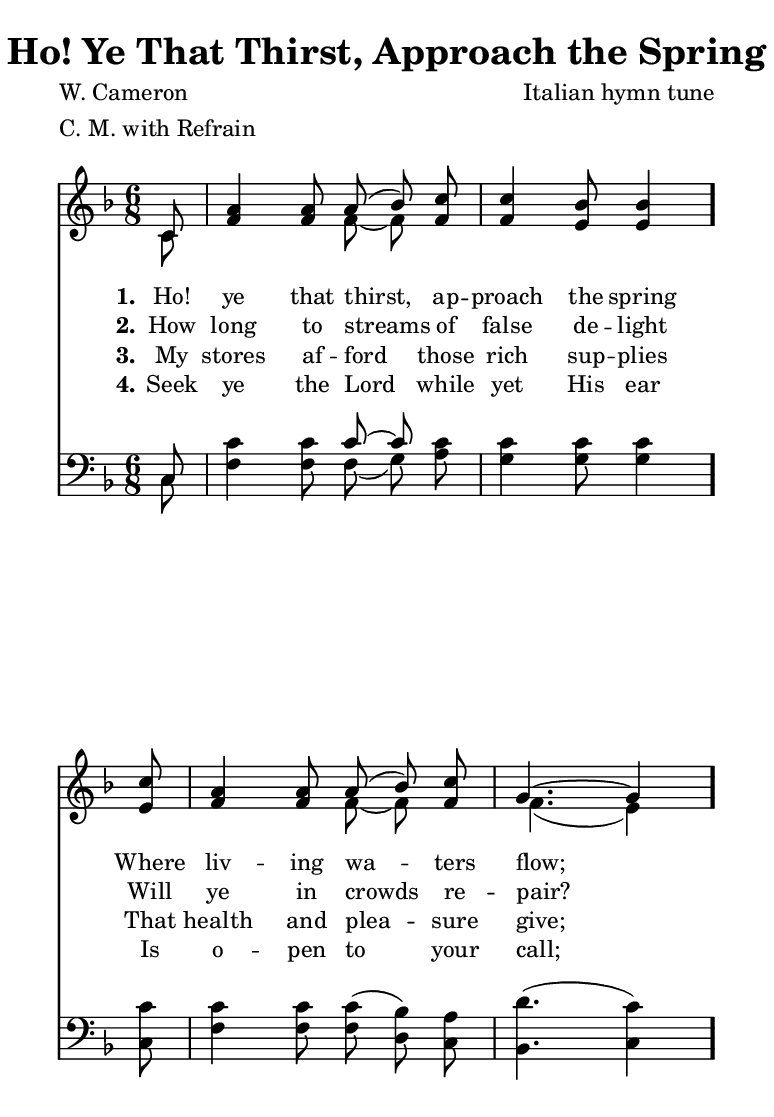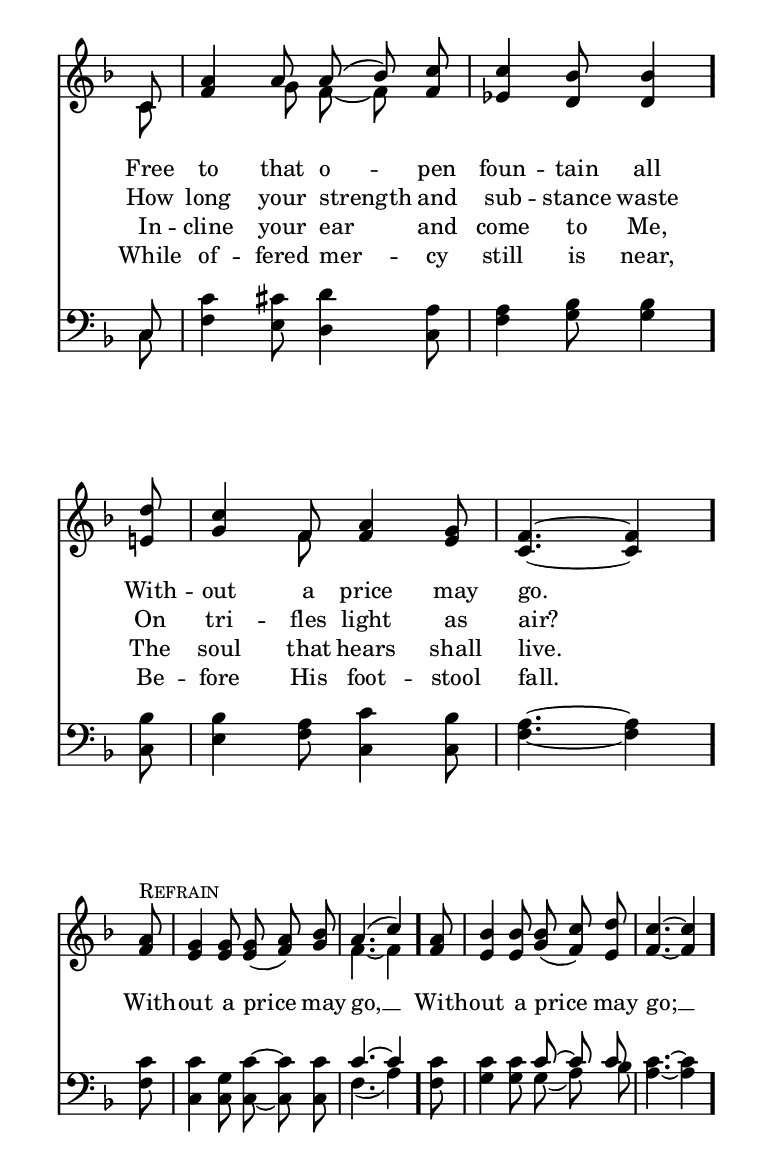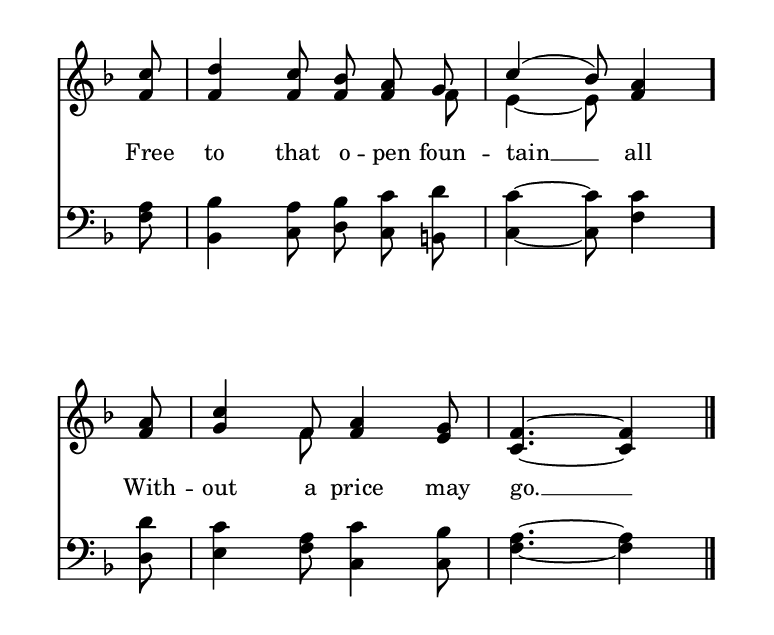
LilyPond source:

\include "common/global.ily"
\paper {
  \include "common/paper.ily"
  %ragged-bottom = ##t
  %ragged-last-bottom = ##t
  %systems-per-page = ##f
  %page-count = ##f
}

\header{
  hymnnumber = "93"
  title = "Ho! Ye That Thirst, Approach the Spring"
  tunename = "Torino"
  meter = "C. M. with Refrain"
  poet = "W. Cameron"
  composer = "Italian hymn tune" % TODO titlecase ?
  %copyright = ""
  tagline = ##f
}

% for fermata in MIDI
ta = { \tempo 4=80 }
tb = { \tempo 4=40 }

patternAA = { c8 | c4 c8 c8 c8 c8 | c4 c8 c4 }
patternAB = { c8 | c4 c8 c4    c8 | c4 c8 c4 }

patternBA = { c8 | c4 c8 c8 c8 c8 | c4.   c4 }
patternBB = { c8 | c4 c8 c4    c8 | c4.   c4 }
patternBC = { \patternAA }

global = {
  \include "common/overrides.ily"
  \override Staff.TimeSignature.style = #'numbered
  \time 6/8
  \override Score.MetronomeMark.transparent = ##t % hide all fermata changes too
  \ta
  \key f \major
  \partial 8
  \autoBeamOff
}

notesSoprano = {
\global
\relative c' {

  \changePitch \patternAA { c | a' a a( bes) c | c bes bes }
  \changePitch \patternBA { c | a a a( bes) c | g ~ g }
  \changePitch \patternAA { c, | a' a a( bes) c | c bes bes }
  \changePitch \patternBB { d | c f, a g | f ~ f }

  << s^\markup { \small \caps "Refrain" }
  \changePitch \patternBA { a | g g g( a) bes | a( c) } >>
  \changePitch \patternBA { a | bes bes bes( c) d | c ~ c }
  \changePitch \patternBC { c | d c bes a g | c( bes) a }
  \changePitch \patternBB { a | c f, a g | f ~ f }

  \bar "|."

}
}

notesAlto = {
\global
\relative e' {

  \changePitch \patternAA { c | f f f ~ f f | f e e }
  \changePitch \patternBA { e | f f f ~ f f | f( e) }
  \changePitch \patternAA { c | f g f ~ f f | ees d d }
  \changePitch \patternBB { e | g f f e | c ~ c }

  \changePitch \patternBA { f | e e e( f) g | f ~ f }
  \changePitch \patternBA { f | e e g( f) e | f ~ f }
  \changePitch \patternBC { f | f f f f f | e ~ e f }
  \changePitch \patternBB { f | g f f e | c ~ c }

}
}

notesTenor = {
\global
\relative a, {

  \changePitch \patternAA { c | c' c c ~ c c | c c c }
  \changePitch \patternBA { c | c c c( bes) a | d( c) }
  \changePitch \patternAB { c, | c' cis d a | a bes bes }
  \changePitch \patternBB { bes | bes a c bes | a ~ a }

  \changePitch \patternBA { c | c g c ~ c c | c ~ c }
  \changePitch \patternBA { c | c c c ~ c c | c ~ c }
  \changePitch \patternBC { a | bes a bes c d | c ~ c c }
  \changePitch \patternBB { d | c a c bes | a ~ a }

}
}

notesBass = {
\global
\relative f {

  \changePitch \patternAA { c | f f f( g) a | g g g }
  \changePitch \patternBA { c, | f f f( d) c | bes( c) }
  \changePitch \patternAB { c | f e d c | f g g }
  \changePitch \patternBB { c, | e f c c | f ~ f }

  \changePitch \patternBA { f | c c c ~ c c | f( a) }
  \changePitch \patternBA { f | g g g( a) bes | a ~ a }
  \changePitch \patternBC { f | bes, c d c b | c ~ c f }
  \changePitch \patternBB { d | e f c c | f ~ f }

}
}

Refrain = \lyricmode {

With -- out a price may go, __ \bar "."
With -- out a price may go; __ \bar "." \break
Free to that o -- pen foun -- tain __ all \bar "."
With -- out a price may go. __ \bar "." \break

}

wordsA = \lyricmode {
\set stanza = "1."

Ho! ye that thirst, ap -- proach the spring \bar "."
Where liv -- ing wa -- ters flow; \bar "." \break
Free to that o -- pen foun -- tain all \bar "."
With -- out a price may go. \bar "." \break

}

wordsB = \lyricmode {
\set stanza = "2."

How long to streams of false de -- light
Will ye in crowds re -- pair?
How long your strength and sub -- stance waste
On tri -- fles light as air?

\Refrain

}

wordsC = \lyricmode {
\set stanza = "3."

My stores af -- ford those rich sup -- plies
That health and plea -- sure give;
In -- cline your ear and come to Me,
The soul that hears shall live.

}

wordsD = \lyricmode {
\set stanza = "4."

Seek ye the Lord while yet His ear
Is o -- pen to your call;
While of -- fered mer -- cy still is near,
Be -- fore His foot -- stool fall.

}

\score {
  \context ChoirStaff <<
    \context Staff = upper <<
      \set Staff.autoBeaming = ##f
      \set ChoirStaff.systemStartDelimiter = #'SystemStartBar
      \set ChoirStaff.printPartCombineTexts = ##f
      \partcombine #'(2 . 9) \notesSoprano \notesAlto
      \context NullVoice = sopranos { \voiceOne << \notesSoprano >> }
      \context NullVoice = altos { \voiceTwo << \notesAlto >> }
      \context Lyrics = one   \lyricsto sopranos \wordsA
      \context Lyrics = two   \lyricsto sopranos \wordsB
      \context Lyrics = three \lyricsto sopranos \wordsC
      \context Lyrics = four  \lyricsto sopranos \wordsD
    >>
    \context Staff = men <<
      \set Staff.autoBeaming = ##f
      \clef bass
      \set ChoirStaff.printPartCombineTexts = ##f
      \partcombine #'(2 . 9) \notesTenor \notesBass
      \context NullVoice = tenors { \voiceOne << \notesTenor >> }
      \context NullVoice = basses { \voiceTwo << \notesBass >> }
    >>
  >>
  \layout {
    \include "common/layout.ily"
  }
  \midi{
    \include "common/midi.ily"
  }
}

\version "2.19.49"  % necessary for upgrading to future LilyPond versions.

% vi:set et ts=2 sw=2 ai nocindent syntax=lilypond:
